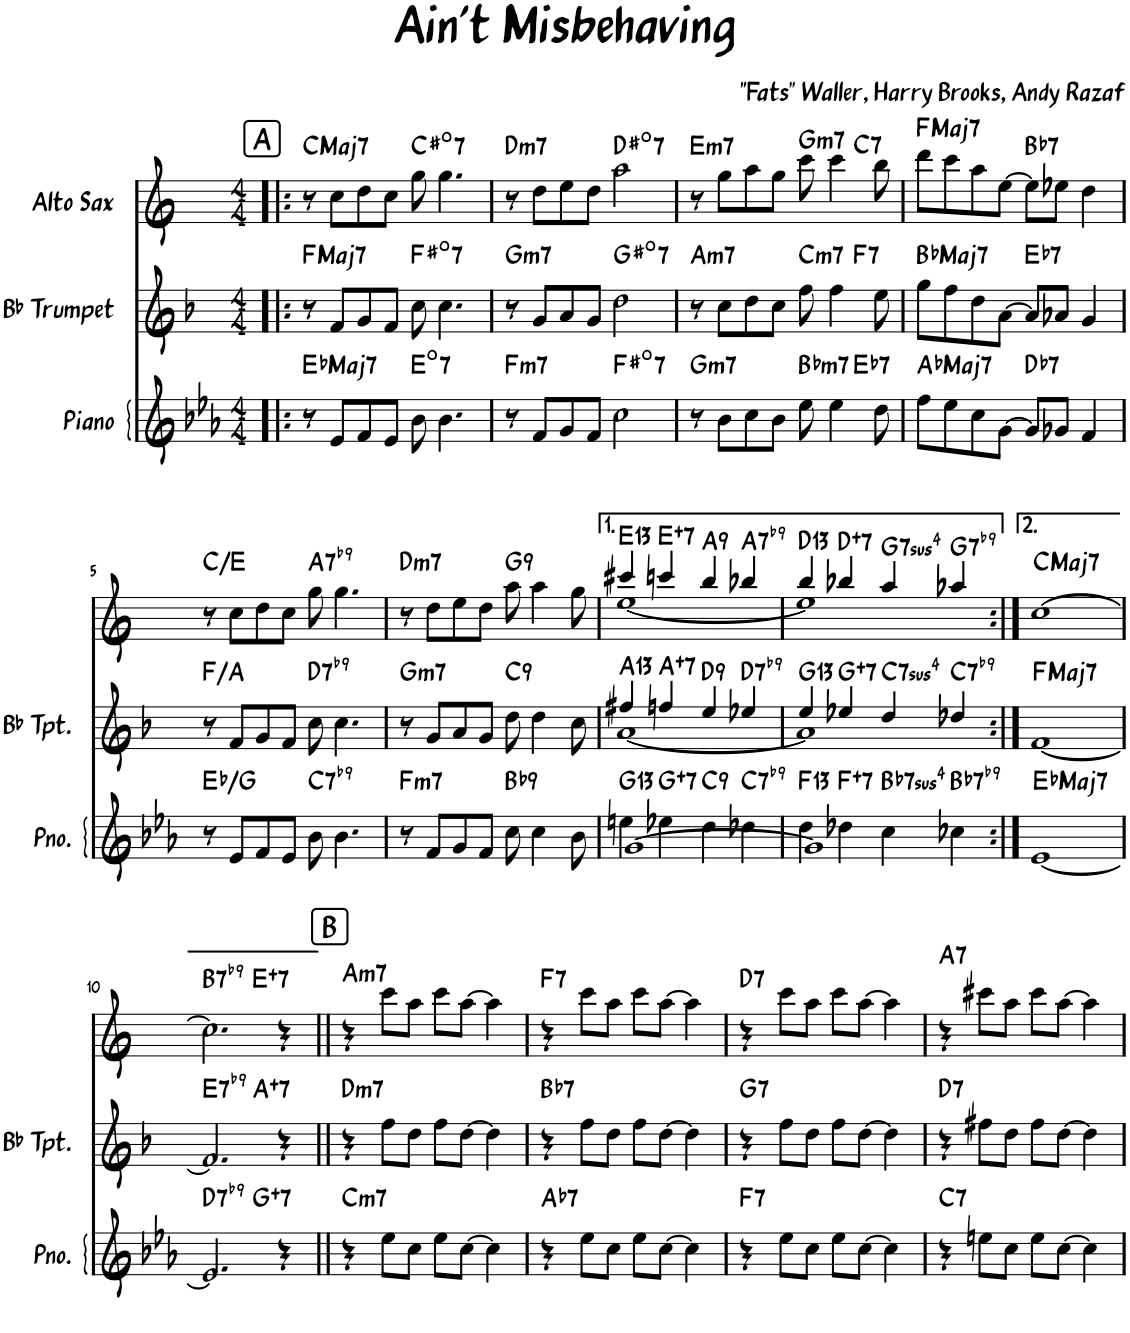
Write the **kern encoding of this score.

**kern	**harte	**kern	**harte	**kern	**harte
*part3	*part3	*part2	*part2	*part1	*part1
*staff3	*	*staff2	*	*staff1	*
*I"Piano	*	*I"Bb Trumpet	*	*I"Alto Sax	*
*I'Pno.	*	*I'Bb Tpt.	*	*I'Sax	*
*clefG2	*	*clefG2	*	*clefG2	*
*	*	*Trd1c2	*	*Trd5c9	*
*k[b-e-a-]	*	*k[b-]	*	*k[]	*
*M4/4	*	*M4/4	*	*M4/4	*
!!LO:REH:place=s1:a:cj:fs=14:t=A
=1!|:	=1!|:	=1!|:	=1!|:	=1!|:	=1!|:
!	!LO:H:kt=Maj7	!	!LO:H:kt=Maj7	!	!LO:H:kt=Maj7
8r	Eb:maj7	8r	F:maj7	8r	C:maj7
8e-/L	.	8f/L	.	8cc\L	.
8f/	.	8g/	.	8dd\	.
8e-/J	.	8f/J	.	8cc\J	.
!	!LO:H:kt=7	!	!LO:H:kt=7	!	!LO:H:kt=7
8b-\	E:dim7	8cc\	F#:dim7	8gg\	C#:dim7
4.b-\	.	4.cc\	.	4.gg\	.
=2	=2	=2	=2	=2	=2
!	!LO:H:kt=m7	!	!LO:H:kt=m7	!	!LO:H:kt=m7
8r	F:min7	8r	G:min7	8r	D:min7
8f/L	.	8g/L	.	8dd\L	.
8g/	.	8a/	.	8ee\	.
8f/J	.	8g/J	.	8dd\J	.
!	!LO:H:kt=7	!	!LO:H:kt=7	!	!LO:H:kt=7
2cc\	F#:dim7	2dd\	G#:dim7	2aa\	D#:dim7
=3	=3	=3	=3	=3	=3
!	!LO:H:kt=m7	!	!LO:H:kt=m7	!	!LO:H:kt=m7
*^	*	*^	*	*^	*
8r	2.ryy	G:min7	8r	2.ryy	A:min7	8r	2.ryy	E:min7
8b-\L	.	.	8cc\L	.	.	8gg\L	.	.
8cc\	.	.	8dd\	.	.	8aa\	.	.
8b-\J	.	.	8cc\J	.	.	8gg\J	.	.
!	!	!LO:H:kt=m7	!	!	!LO:H:kt=m7	!	!	!LO:H:kt=m7
8ee-\	.	Bb:min7	8ff\	.	C:min7	8ccc\	.	G:min7
4ee-\	.	.	4ff\	.	.	4ccc\	.	.
!	!	!LO:H:kt=7	!	!	!LO:H:kt=7	!	!	!LO:H:kt=7
.	4ryy	Eb:7	.	4ryy	F:7	.	4ryy	C:7
8dd\	.	.	8ee\	.	.	8bb\	.	.
=4	=4	=4	=4	=4	=4	=4	=4	=4
!	!	!LO:H:kt=Maj7	!	!	!LO:H:kt=Maj7	!	!	!LO:H:kt=Maj7
*v	*v	*	*	*	*	*v	*v	*
*	*	*v	*v	*	*	*
8ff\L	Ab:maj7	8gg\L	Bb:maj7	8ddd\L	F:maj7
8ee-\	.	8ff\	.	8ccc\	.
8cc\	.	8dd\	.	8aa\	.
[8g\J	.	[8a\J	.	[8ee\J	.
!	!LO:H:kt=7	!	!LO:H:kt=7	!	!LO:H:kt=7
8g/L]	Db:7	8a/L]	Eb:7	8ee\L]	Bb:7
8g-X/J	.	8a-X/J	.	8ee-X\J	.
4f/	.	4g/	.	4dd\	.
!!LO:LB:g=z
=5	=5	=5	=5	=5	=5
8r	Eb:maj/3	8r	F:maj/3	8r	C:maj/3
8e-/L	.	8f/L	.	8cc\L	.
8f/	.	8g/	.	8dd\	.
8e-/J	.	8f/J	.	8cc\J	.
!	!LO:H:kt=7	!	!LO:H:kt=7	!	!LO:H:kt=7
8b-\	C:7(b9)	8cc\	D:7(b9)	8gg\	A:7(b9)
4.b-\	.	4.cc\	.	4.gg\	.
=6	=6	=6	=6	=6	=6
!	!LO:H:kt=m7	!	!LO:H:kt=m7	!	!LO:H:kt=m7
8r	F:min7	8r	G:min7	8r	D:min7
8f/L	.	8g/L	.	8dd\L	.
8g/	.	8a/	.	8ee\	.
8f/J	.	8g/J	.	8dd\J	.
!	!LO:H:kt=9	!	!LO:H:kt=9	!	!LO:H:kt=9
8cc\	Bb:9	8dd\	C:9	8aa\	G:9
4cc\	.	4dd\	.	4aa\	.
8b-\	.	8cc\	.	8gg\	.
=7	=7	=7	=7	=7	=7
*^	*	*^	*	*^	*
!	!	!LO:H:kt=13	!	!	!LO:H:kt=13	!	!	!LO:H:kt=13
[1g	4een\	G:9(11,13)	[1a	4ff#X/	A:9(11,13)	[1ee	4ccc#X/	E:9(11,13)
!	!	!LO:H:kt=7	!	!	!LO:H:kt=7	!	!	!LO:H:kt=7
.	4ee-X\	G:aug(b7)	.	4ffn/	A:aug(b7)	.	4cccn/	E:aug(b7)
!	!	!LO:H:kt=9	!	!	!LO:H:kt=9	!	!	!LO:H:kt=9
.	4dd\	C:9	.	4ee/	D:9	.	4bb/	A:9
!	!	!LO:H:kt=7	!	!	!LO:H:kt=7	!	!	!LO:H:kt=7
.	4dd-X\	C:7(b9)	.	4ee-X/	D:7(b9)	.	4bb-X/	A:7(b9)
=8	=8	=8	=8	=8	=8	=8	=8	=8
!	!	!LO:H:kt=13	!	!	!LO:H:kt=13	!	!	!LO:H:kt=13
1g]	4dd\	F:9(11,13)	1a]	4ee/	G:9(11,13)	1ee]	4bb/	D:9(11,13)
!	!	!LO:H:kt=7	!	!	!LO:H:kt=7	!	!	!LO:H:kt=7
.	4dd-X\	F:aug(b7)	.	4ee-X/	G:aug(b7)	.	4bb-X/	D:aug(b7)
!	!	!LO:H:kt=74	!	!	!LO:H:kt=74	!	!	!LO:H:kt=74
.	4cc\	Bb:sus4(7)	.	4dd/	C:sus4(7)	.	4aa/	G:sus4(7)
!	!	!LO:H:kt=7	!	!	!LO:H:kt=7	!	!	!LO:H:kt=7
.	4cc-X\	Bb:7(b9)	.	4dd-X/	C:7(b9)	.	4aa-X/	G:7(b9)
=9:|!	=9:|!	=9:|!	=9:|!	=9:|!	=9:|!	=9:|!	=9:|!	=9:|!
!	!	!LO:H:kt=Maj7	!	!	!LO:H:kt=Maj7	!	!	!LO:H:kt=Maj7
*v	*v	*	*	*	*	*v	*v	*
*	*	*v	*v	*	*	*
[1e-	Eb:maj7	[1f	F:maj7	[1cc	C:maj7
!!LO:LB:g=z
=10	=10	=10	=10	=10	=10
!	!LO:H:kt=7	!	!LO:H:kt=7	!	!LO:H:kt=7
*^	*	*^	*	*^	*
2.e-/]	2ryy	D:7(b9)	2.f/]	2ryy	E:7(b9)	2.cc\]	2ryy	B:7(b9)
!	!	!LO:H:kt=7	!	!	!LO:H:kt=7	!	!	!LO:H:kt=7
.	2ryy	G:aug(b7)	.	2ryy	A:aug(b7)	.	2ryy	E:aug(b7)
4r	.	.	4r	.	.	4r	.	.
!!LO:REH:place=s1:a:cj:fs=14:t=B
=11||	=11||	=11||	=11||	=11||	=11||	=11||	=11||	=11||
!	!	!LO:H:kt=m7	!	!	!LO:H:kt=m7	!	!	!LO:H:kt=m7
*v	*v	*	*	*	*	*v	*v	*
*	*	*v	*v	*	*	*
4r	C:min7	4r	D:min7	4r	A:min7
8ee-\L	.	8ff\L	.	8ccc\L	.
8cc\J	.	8dd\J	.	8aa\J	.
8ee-\L	.	8ff\L	.	8ccc\L	.
[8cc\J	.	[8dd\J	.	[8aa\J	.
4cc\]	.	4dd\]	.	4aa\]	.
=12	=12	=12	=12	=12	=12
!	!LO:H:kt=7	!	!LO:H:kt=7	!	!LO:H:kt=7
4r	Ab:7	4r	Bb:7	4r	F:7
8ee-\L	.	8ff\L	.	8ccc\L	.
8cc\J	.	8dd\J	.	8aa\J	.
8ee-\L	.	8ff\L	.	8ccc\L	.
[8cc\J	.	[8dd\J	.	[8aa\J	.
4cc\]	.	4dd\]	.	4aa\]	.
=13	=13	=13	=13	=13	=13
!	!LO:H:kt=7	!	!LO:H:kt=7	!	!LO:H:kt=7
4r	F:7	4r	G:7	4r	D:7
8ee-\L	.	8ff\L	.	8ccc\L	.
8cc\J	.	8dd\J	.	8aa\J	.
8ee-\L	.	8ff\L	.	8ccc\L	.
[8cc\J	.	[8dd\J	.	[8aa\J	.
4cc\]	.	4dd\]	.	4aa\]	.
=14	=14	=14	=14	=14	=14
!	!LO:H:kt=7	!	!LO:H:kt=7	!	!LO:H:kt=7
4r	C:7	4r	D:7	4r	A:7
8een\L	.	8ff#X\L	.	8ccc#X\L	.
8cc\J	.	8dd\J	.	8aa\J	.
8ee\L	.	8ff#\L	.	8ccc#\L	.
[8cc\J	.	[8dd\J	.	[8aa\J	.
4cc\]	.	4dd\]	.	4aa\]	.
=	=	=	=	=	=
*-	*-	*-	*-	*-	*-
